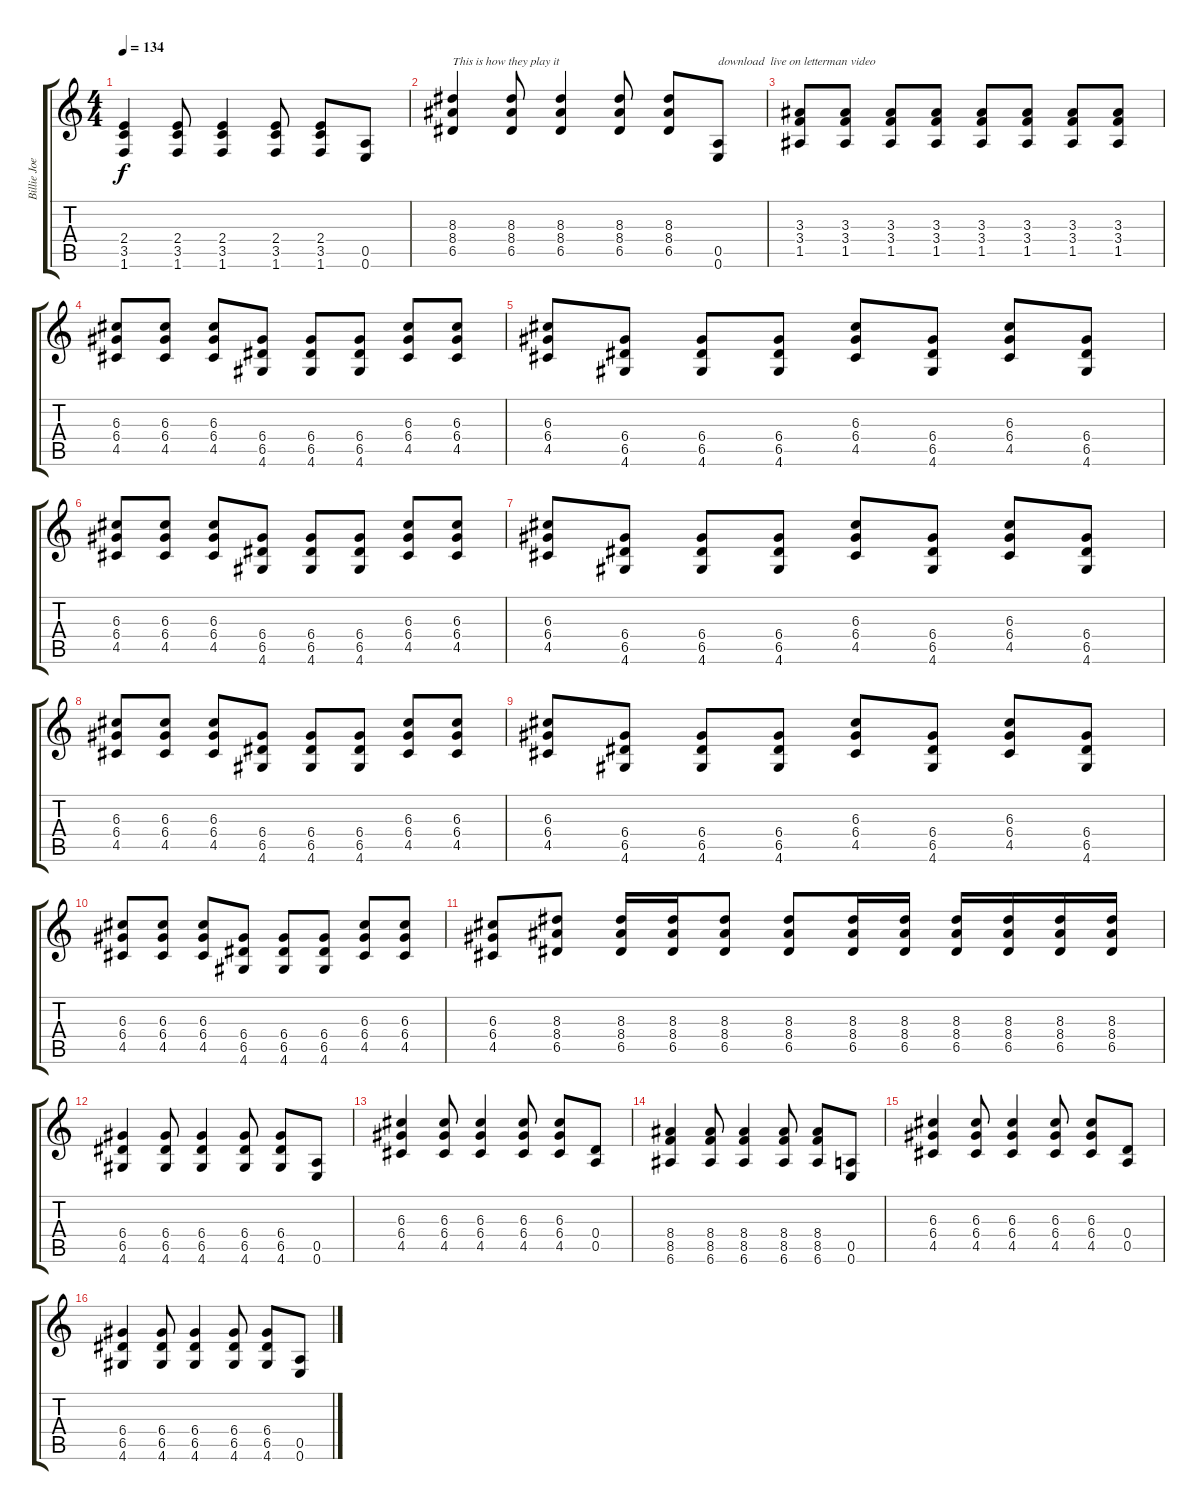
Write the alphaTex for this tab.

\track ("Billie Joe(Guitar1)" "Billie Joe") {instrument distortionguitar}
\staff {score tabs}
\tuning (E4 B3 G3 D3 A2 E2) {hide}
\ts (4 4)
\tempo 134
\clef g2
\ks c
(2.4 3.5 1.6).4{dy f} (2.4 3.5 1.6).8 (2.4 3.5 1.6).4 (2.4 3.5 1.6).8 (2.4 3.5 1.6).8 (0.5 0.6).8 |
(8.3 8.4 6.5).4{txt "This is how they play it "} (8.3 8.4 6.5).8 (8.3 8.4 6.5).4 (8.3 8.4 6.5).8 (8.3 8.4 6.5).8 (0.5 0.6).8{txt "download  live on letterman video"} |
(3.3 3.4 1.5).8 (3.3 3.4 1.5).8 (3.3 3.4 1.5).8 (3.3 3.4 1.5).8 (3.3 3.4 1.5).8 (3.3 3.4 1.5).8 (3.3 3.4 1.5).8 (3.3 3.4 1.5).8 |
(6.3 6.4 4.5).8 (6.3 6.4 4.5).8 (6.3 6.4 4.5).8 (6.4 6.5 4.6).8 (6.4 6.5 4.6).8 (6.4 6.5 4.6).8 (6.3 6.4 4.5).8 (6.3 6.4 4.5).8 |
(6.3 6.4 4.5).8 (6.4 6.5 4.6).8 (6.4 6.5 4.6).8 (6.4 6.5 4.6).8 (6.3 6.4 4.5).8 (6.4 6.5 4.6).8 (6.3 6.4 4.5).8 (6.4 6.5 4.6).8 |
(6.3 6.4 4.5).8 (6.3 6.4 4.5).8 (6.3 6.4 4.5).8 (6.4 6.5 4.6).8 (6.4 6.5 4.6).8 (6.4 6.5 4.6).8 (6.3 6.4 4.5).8 (6.3 6.4 4.5).8 |
(6.3 6.4 4.5).8 (6.4 6.5 4.6).8 (6.4 6.5 4.6).8 (6.4 6.5 4.6).8 (6.3 6.4 4.5).8 (6.4 6.5 4.6).8 (6.3 6.4 4.5).8 (6.4 6.5 4.6).8 |
(6.3 6.4 4.5).8 (6.3 6.4 4.5).8 (6.3 6.4 4.5).8 (6.4 6.5 4.6).8 (6.4 6.5 4.6).8 (6.4 6.5 4.6).8 (6.3 6.4 4.5).8 (6.3 6.4 4.5).8 |
(6.3 6.4 4.5).8 (6.4 6.5 4.6).8 (6.4 6.5 4.6).8 (6.4 6.5 4.6).8 (6.3 6.4 4.5).8 (6.4 6.5 4.6).8 (6.3 6.4 4.5).8 (6.4 6.5 4.6).8 |
(6.3 6.4 4.5).8 (6.3 6.4 4.5).8 (6.3 6.4 4.5).8 (6.4 6.5 4.6).8 (6.4 6.5 4.6).8 (6.4 6.5 4.6).8 (6.3 6.4 4.5).8 (6.3 6.4 4.5).8 |
(6.3 6.4 4.5).8 (8.3 8.4 6.5).8 (8.3 8.4 6.5).16 (8.3 8.4 6.5).16 (8.3 8.4 6.5).8 (8.3 8.4 6.5).8 (8.3 8.4 6.5).16 (8.3 8.4 6.5).16 (8.3 8.4 6.5).16 (8.3 8.4 6.5).16 (8.3 8.4 6.5).16 (8.3 8.4 6.5).16 |
(6.4 6.5 4.6).4 (6.4 6.5 4.6).8 (6.4 6.5 4.6).4 (6.4 6.5 4.6).8 (6.4 6.5 4.6).8 (0.5 0.6).8 |
(6.3 6.4 4.5).4 (6.3 6.4 4.5).8 (6.3 6.4 4.5).4 (6.3 6.4 4.5).8 (6.3 6.4 4.5).8 (0.4 0.5).8 |
(8.4 8.5 6.6).4 (8.4 8.5 6.6).8 (8.4 8.5 6.6).4 (8.4 8.5 6.6).8 (8.4 8.5 6.6).8 (0.5 0.6).8 |
(6.3 6.4 4.5).4 (6.3 6.4 4.5).8 (6.3 6.4 4.5).4 (6.3 6.4 4.5).8 (6.3 6.4 4.5).8 (0.4 0.5).8 |
(6.4 6.5 4.6).4 (6.4 6.5 4.6).8 (6.4 6.5 4.6).4 (6.4 6.5 4.6).8 (6.4 6.5 4.6).8 (0.5 0.6).8
